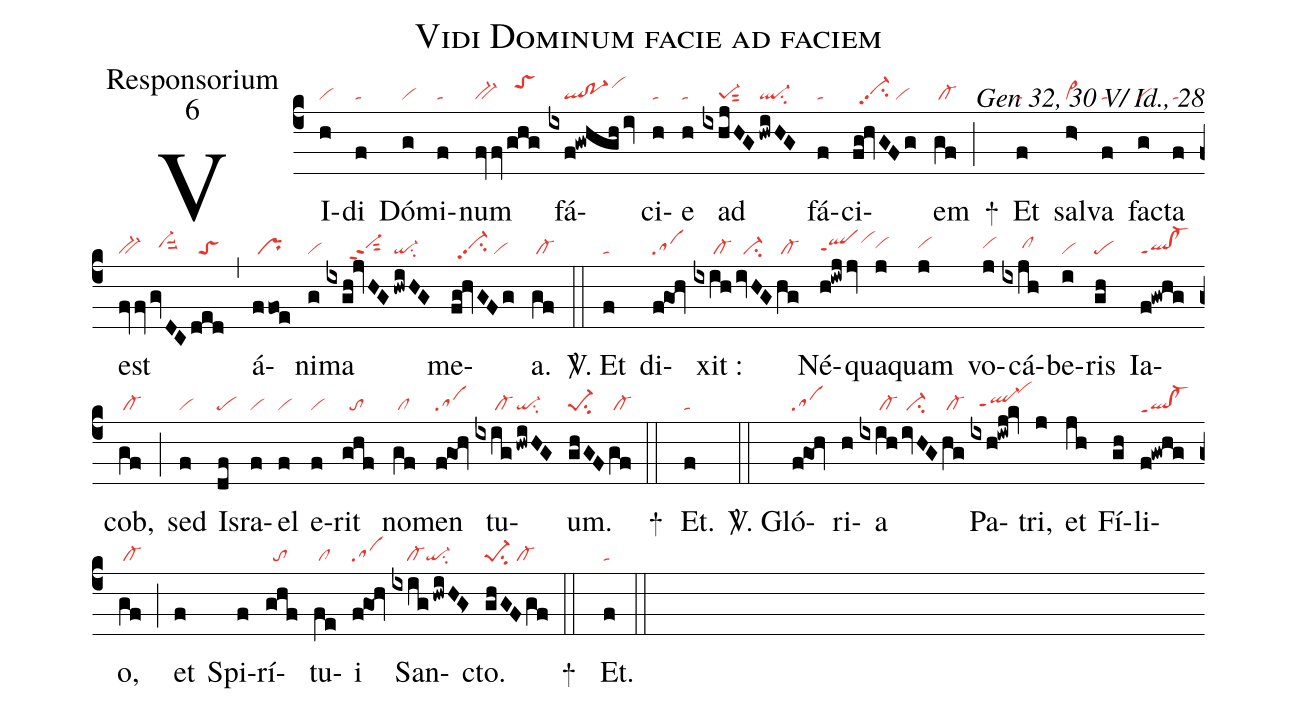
name:Vidi Dominum facie ad faciem;
office-part:Responsorium;
mode:6;
commentary:Gen 32, 30 V/ Id., 28;
nabc-lines:1;
%%
(c4)VI(h|vi)di(f|ta) Dó(g|vi)mi(f|ta)num(fvfv|bv-|ghg|//toShj) fá(ixf!gwhgh/iv|////ql!po-1vihj)ci(h|ta)e(h|ta) ad(ixhjHG|////pe-1sut2|/hwiHG|ql-su2) fá(f|ta)ci(fg!hvGFg|//vi-hhpp2su2/vi)em(gf|/cl-) (;)
+() Et(f|ta) sal(h>|vi>)va(f|ta) fac(g|vi)ta(f|ta) est(fvfv|bv-|gvDC|//vi-hhsuu2|ded|//toS) (,) á(ffoe|/pr)ni(g|vi)ma(ixgh!jvHG|//////vi-hhppt2sut2|/hwiHG|qi-su2) me(fg!hvGFg|//vi-hhpp2su2/vi)a.(gf|/cl-) (::)

<sp>V/</sp>. Et(f|ta) di(f!goh|sa)xit :(ixih|/////cl-|/ivHG|//ci-|hg|/cl-) Né(h!iwj/jv|qlhgppt1vihj)qua(j|vihh)quam(j|vihh) vo(j|vihh)cá(ixjh|/////clhh)be(i|vi)ris(gh|pe) Ia(f!gwhg|ql!cl-ppt1)cob,(gf|/cl-) (;) sed(f|vi) Is(df|pe)ra(f|vi)el(f|vi) e(f|vi)rit(ghf|//to) no(gf|/cl)men(f!goh|sa) tu(ixig|/////cl-|!hwiHG|qi-su2)um.(ghGF|pe-1su2|gf|/cl-) (::)
+() Et.(f|ta) (::)

<sp>V/</sp>. Gló(f!go1!hv|sa)ri(h)a(ixih|/////cl-|ivHG|/ci-|hg|/cl-) Pa(ixh!iwj!kv|//ql-hgppt1`vihl)tri,(j)
et(jh) Fí(gh)li(f!gwhg|qlhe!cl-heppt1)o,(gf|/cl-) (;)
et(f) Spi(f)rí(ghf|//to)tu(fe|/cl)i(f!go1!hv|sa) San(ixighwiHG>|////cl-qi-su2)cto.(ghGFgf|pe-1su2/cl-) (::)
+() Et.(f|ta) (::)
